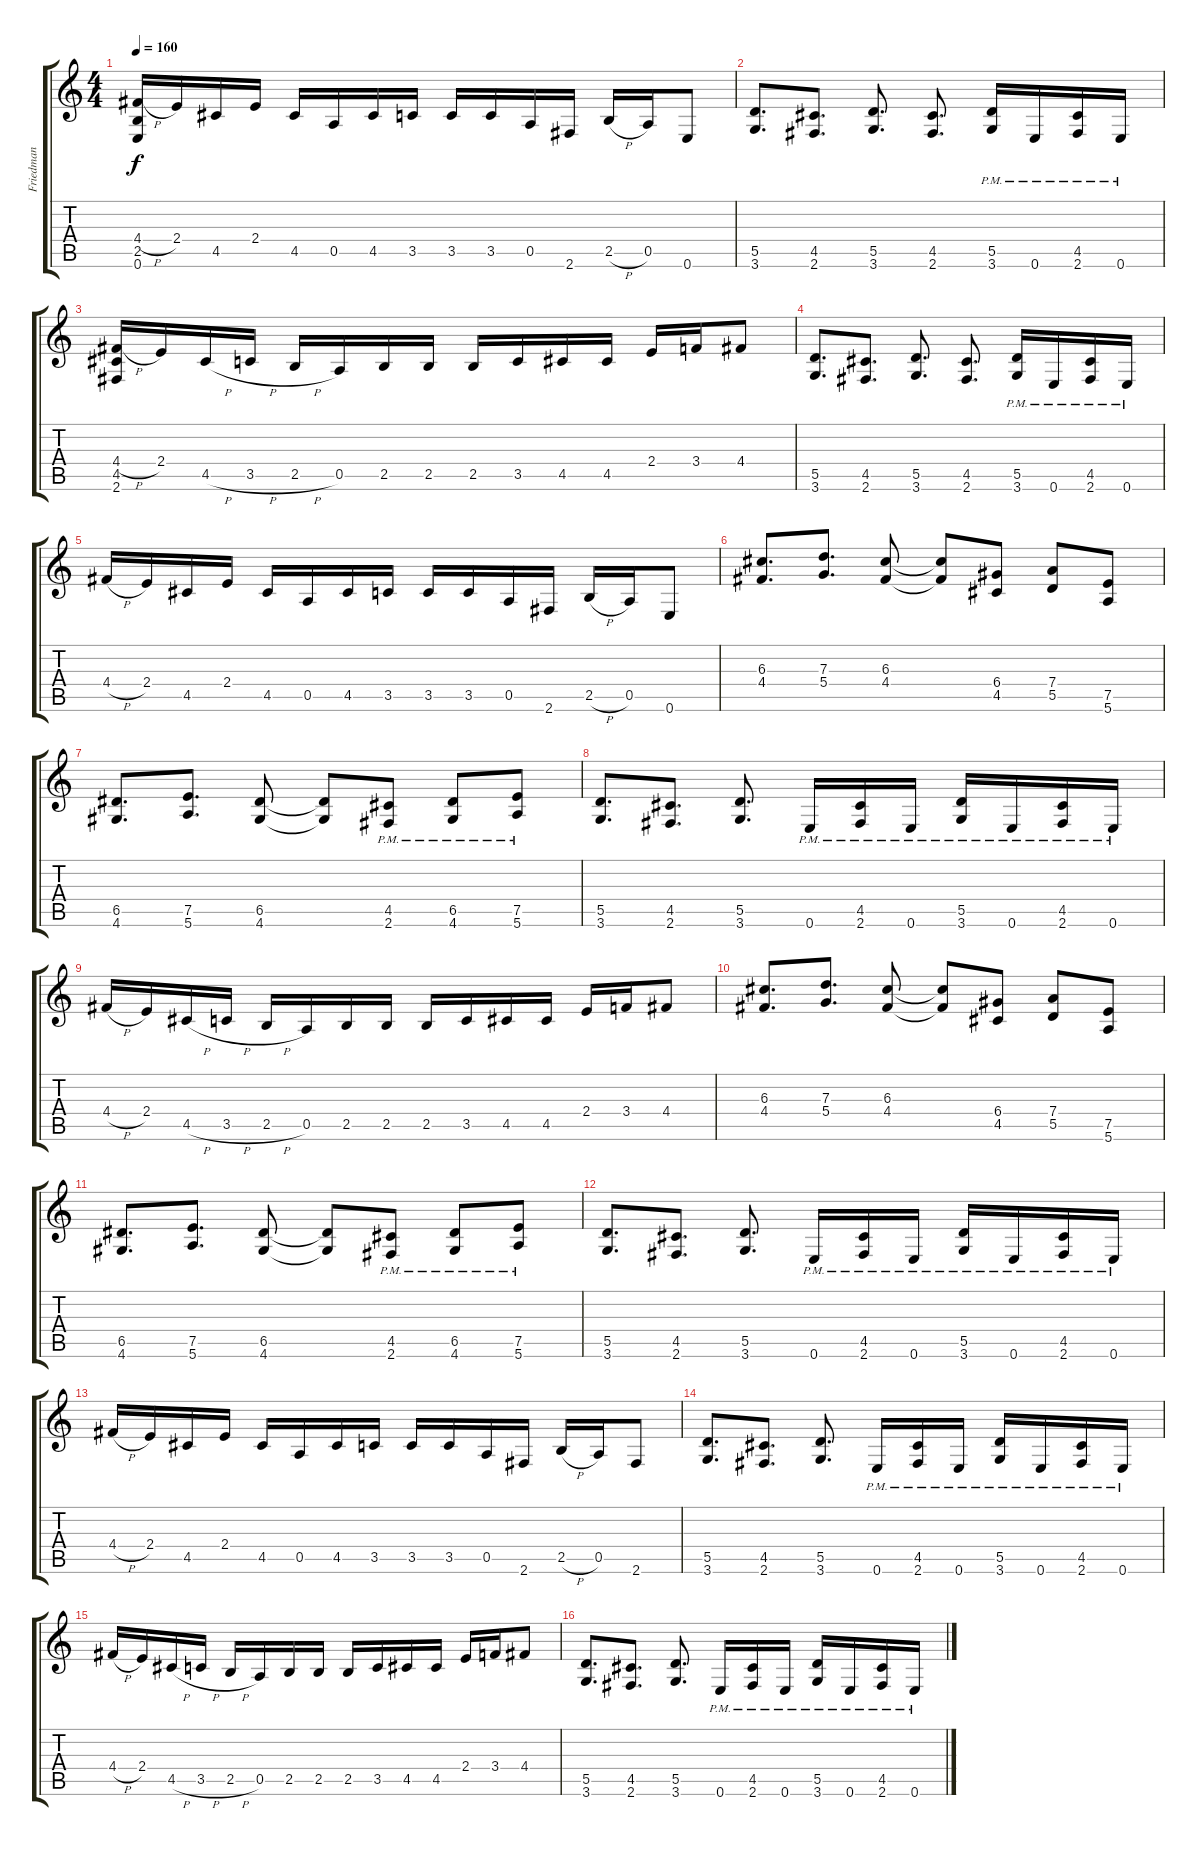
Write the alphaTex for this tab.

\track ("Friedman" "Friedman") {instrument distortionguitar}
\staff {score tabs}
\tuning (E4 B3 G3 D3 A2 E2) {hide}
\ts (4 4)
\tempo 160
\clef g2
\ks c
(4.4{h} 2.5 0.6).16{dy f} 2.4.16 4.5.16 2.4.16 4.5.16 0.5.16 4.5.16 3.5.16 3.5.16 3.5.16 0.5.16 2.6.16 2.5{h}.16 0.5.16 0.6.8 |
(5.5 3.6).8{d} (4.5 2.6).8{d} (5.5 3.6).8{d} (4.5 2.6).8{d} (5.5{pm} 3.6).16 0.6{pm}.16 (4.5{pm} 2.6).16 0.6{pm}.16 |
(4.4{h} 4.5 2.6).16 2.4.16 4.5{h}.16 3.5{h}.16 2.5{h}.16 0.5.16 2.5.16 2.5.16 2.5.16 3.5.16 4.5.16 4.5.16 2.4.16 3.4.16 4.4.8 |
(5.5 3.6).8{d} (4.5 2.6).8{d} (5.5 3.6).8{d} (4.5 2.6).8{d} (5.5{pm} 3.6).16 0.6{pm}.16 (4.5{pm} 2.6).16 0.6{pm}.16 |
4.4{h}.16 2.4.16 4.5.16 2.4.16 4.5.16 0.5.16 4.5.16 3.5.16 3.5.16 3.5.16 0.5.16 2.6.16 2.5{h}.16 0.5.16 0.6.8 |
(6.3 4.4).8{d} (7.3 5.4).8{d} (6.3 4.4).8 (6.3{t} 4.4{t}).8 (6.4 4.5).8 (7.4 5.5).8 (7.5 5.6).8 |
(6.5 4.6).8{d} (7.5 5.6).8{d} (6.5 4.6).8 (6.5{t} 4.6{t}).8 (4.5{pm} 2.6).8 (6.5{pm} 4.6).8 (7.5{pm} 5.6).8 |
(5.5 3.6).8{d} (4.5 2.6).8{d} (5.5 3.6).8{d} 0.6{pm}.16 (4.5 2.6{pm}).16 0.6{pm}.16 (5.5 3.6{pm}).16 0.6{pm}.16 (4.5 2.6{pm}).16 0.6{pm}.16 |
4.4{h}.16 2.4.16 4.5{h}.16 3.5{h}.16 2.5{h}.16 0.5.16 2.5.16 2.5.16 2.5.16 3.5.16 4.5.16 4.5.16 2.4.16 3.4.16 4.4.8 |
(6.3 4.4).8{d} (7.3 5.4).8{d} (6.3 4.4).8 (6.3{t} 4.4{t}).8 (6.4 4.5).8 (7.4 5.5).8 (7.5 5.6).8 |
(6.5 4.6).8{d} (7.5 5.6).8{d} (6.5 4.6).8 (6.5{t} 4.6{t}).8 (4.5{pm} 2.6).8 (6.5{pm} 4.6).8 (7.5{pm} 5.6).8 |
(5.5 3.6).8{d} (4.5 2.6).8{d} (5.5 3.6).8{d} 0.6{pm}.16 (4.5 2.6{pm}).16 0.6{pm}.16 (5.5 3.6{pm}).16 0.6{pm}.16 (4.5 2.6{pm}).16 0.6{pm}.16 |
4.4{h}.16 2.4.16 4.5.16 2.4.16 4.5.16 0.5.16 4.5.16 3.5.16 3.5.16 3.5.16 0.5.16 2.6.16 2.5{h}.16 0.5.16 2.6.8 |
(5.5 3.6).8{d} (4.5 2.6).8{d} (5.5 3.6).8{d} 0.6{pm}.16 (4.5 2.6{pm}).16 0.6{pm}.16 (5.5 3.6{pm}).16 0.6{pm}.16 (4.5 2.6{pm}).16 0.6{pm}.16 |
4.4{h}.16 2.4.16 4.5{h}.16 3.5{h}.16 2.5{h}.16 0.5.16 2.5.16 2.5.16 2.5.16 3.5.16 4.5.16 4.5.16 2.4.16 3.4.16 4.4.8 |
(5.5 3.6).8{d} (4.5 2.6).8{d} (5.5 3.6).8{d} 0.6{pm}.16 (4.5 2.6{pm}).16 0.6{pm}.16 (5.5 3.6{pm}).16 0.6{pm}.16 (4.5 2.6{pm}).16 0.6{pm}.16
